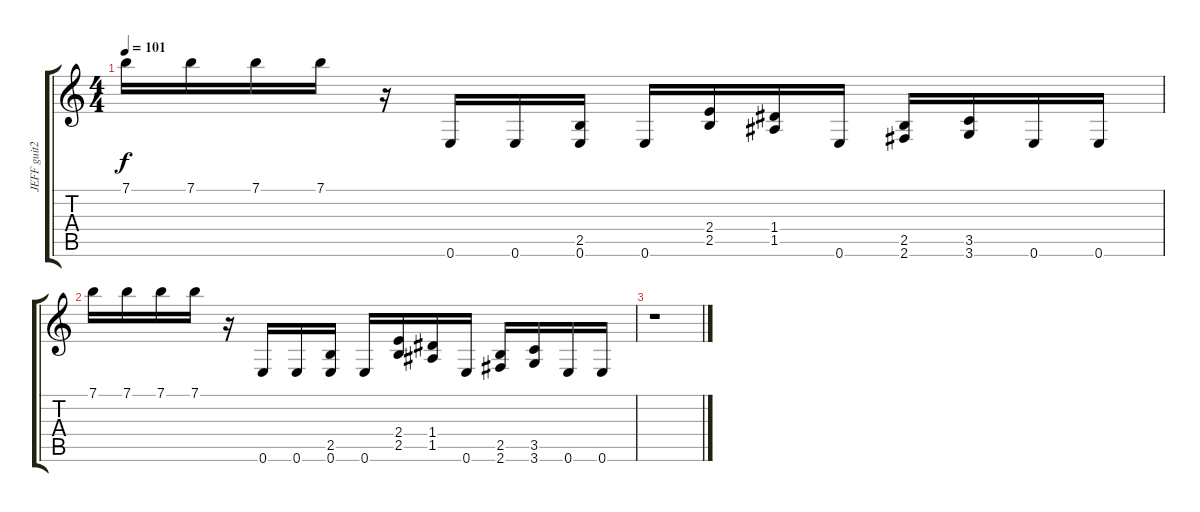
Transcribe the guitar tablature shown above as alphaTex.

\track ("JEFF guit2" "JEFF guit2") {instrument overdrivenguitar}
\staff {score tabs}
\tuning (E4 B3 G3 D3 A2 E2) {hide}
\ts (4 4)
\tempo 101
\clef g2
\ks c
7.1.16{dy f} 7.1.16 7.1.16 7.1.16 r.16 0.6.16 0.6.16 (2.5 0.6).16 0.6.16 (2.4 2.5).16 (1.4 1.5).16 0.6.16 (2.5 2.6).16 (3.5 3.6).16 0.6.16 0.6.16 |
7.1.16 7.1.16 7.1.16 7.1.16 r.16 0.6.16 0.6.16 (2.5 0.6).16 0.6.16 (2.4 2.5).16 (1.4 1.5).16 0.6.16 (2.5 2.6).16 (3.5 3.6).16 0.6.16 0.6.16 |
r.1
